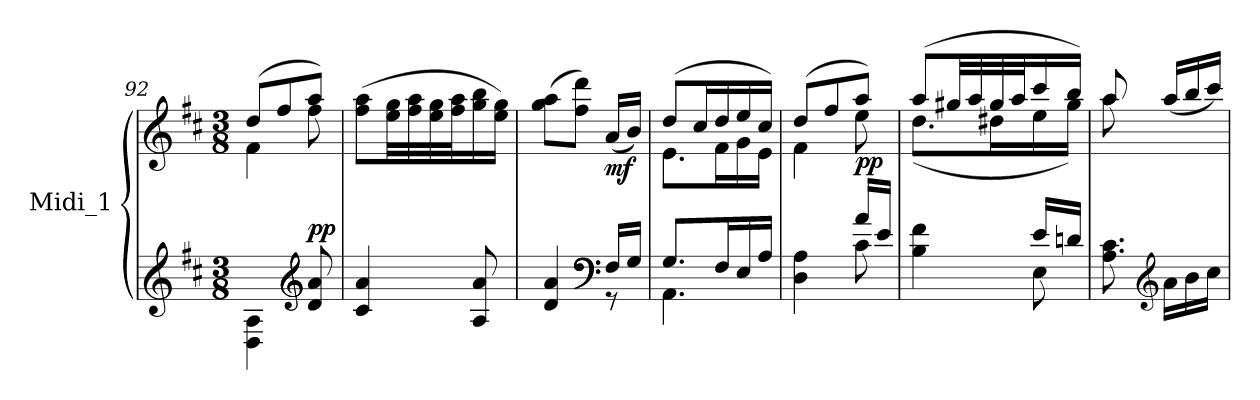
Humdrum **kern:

**kern	**kern	**dynam
*part1	*part1	*part1
*staff2	*staff1	*staff1/2
*I"Midi_1	*	*
*clefG2	*clefG2	*
*k[f#c#]	*k[f#c#]	*
*D:	*D:	*
*M3/8	*M3/8	*
=92	=92	=92
*^	*^	*
4D\ 4A\	4ryy	(>8dd/L	4f#\	.
.	.	8ff#/	.	.
*clefG2	*	*	*	*
!	!	!	!	!LO:DY:a=2
8d/ 8a/	8ryy	8aa/J)	8ff#\	pp
*v	*v	*	*	*
*	*v	*v	*
!!LO:LB:g=z
=93	=93	=93
4c#/ 4a/	(>8ff#\ 8aa\L	.
.	32ee\ 32gg\LL	.
.	32ff#\ 32aa\	.
.	32ee\ 32gg\	.
.	32ff#\ 32aa\J	.
8A/ 8a/	16gg\ 16bb\	.
.	16ee\ 16gg\JJ)	.
=94	=94	=94
*^	*^	*
4d/ 4a/	4ryy	(>8gg\ 8aa\L	4ryy	.
.	.	8ff#\ 8ddd\J)	.	.
*clefF4	*	*	*	*
!	!	!	!	!LO:DY:b
16F#/LL	8r	(<16a/LL	8ryy	mf
16G/JJ	.	16b/JJ)	.	.
=95	=95	=95	=95	=95
8.G/L	4.AA\	(>8dd/L	8.e\L	.
.	.	16cc#/L	.	.
16F#/L	.	16dd/	16f#\L	.
16E/	.	16ee/	16g\	.
16A/JJ	.	16cc#/JJ)	16e\JJ	.
=96	=96	=96	=96	=96
4D\ 4A\	4ryy	(>8dd/L	4f#\	.
.	.	8ff#/	.	.
!	!	!	!	!LO:DY:b
16a/LL	8c#\	8aa/J)	8ee\	pp
16e/JJ	.	.	.	.
=97	=97	=97	=97	=97
4B\ 4f#\	4ryy	(>8aa/L	(<8.dd\L	.
.	.	32gg#X/LL	.	.
.	.	32aa/	.	.
.	.	32gg#/	16dd#X\L	.
.	.	32aa/J	.	.
16e/LL	8E\	16ccc#/	16ee\	.
16dni/JJ	.	16bb/JJ)	16gg#\JJ)	.
*v	*v	*	*	*
=98	=98	=98	=98
*	*MM75	*	*
8.A\ 8.c#\	8aa/	8aa\	.
.	16ryy	4ryy	.
*clefG2	*	*	*
16a\LL	(>16aa/LL	.	.
16b\	16bb/	.	.
16cc#\JJ	16ccc#/JJ)	.	.
*	*v	*v	*
=	=	=
*-	*-	*-
